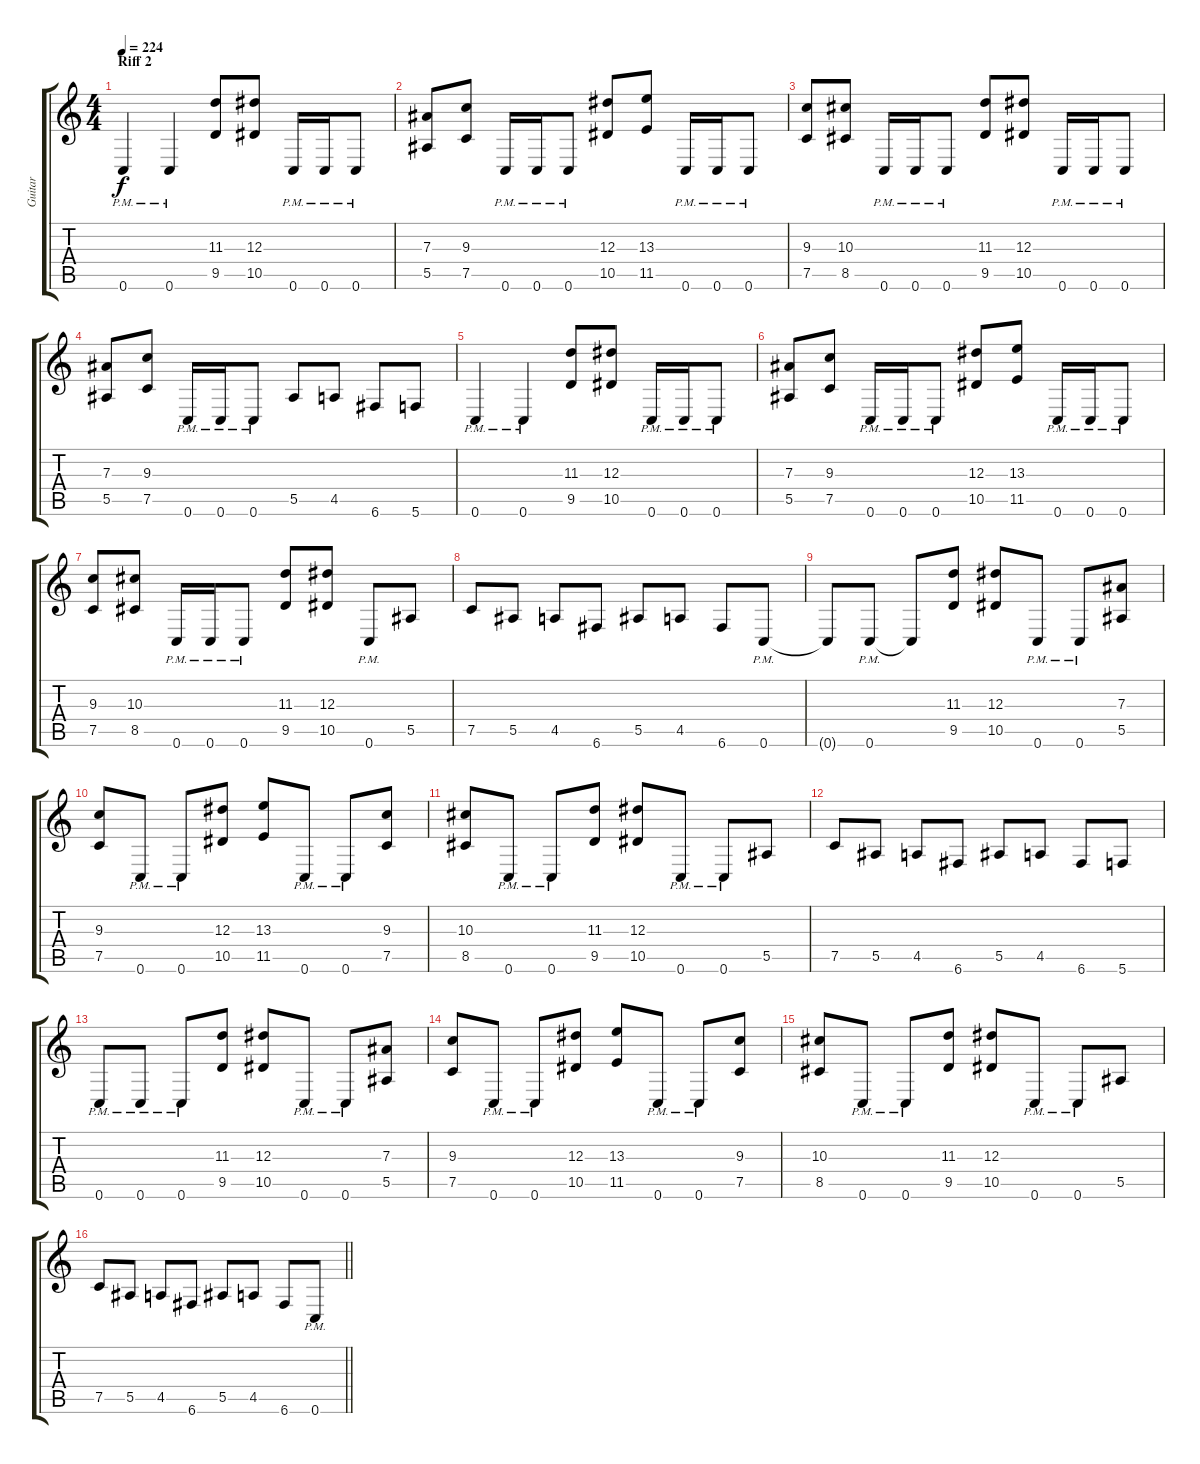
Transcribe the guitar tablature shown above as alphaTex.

\track ("Guitar" "Guitar") {instrument distortionguitar}
\staff {score tabs}
\tuning (C4 G3 Eb3 Bb2 F2 C2) {hide}
\ts (4 4)
\section ("" "Riff 2")
\tempo 224
\clef g2
\ks c
0.6{pm}.4{dy f} 0.6{pm}.4 (11.3 9.5).8 (12.3 10.5).8 0.6{pm}.16 0.6{pm}.16 0.6{pm}.8 |
(7.3 5.5).8 (9.3 7.5).8 0.6{pm}.16 0.6{pm}.16 0.6{pm}.8 (12.3 10.5).8 (13.3 11.5).8 0.6{pm}.16 0.6{pm}.16 0.6{pm}.8 |
(9.3 7.5).8 (10.3 8.5).8 0.6{pm}.16 0.6{pm}.16 0.6{pm}.8 (11.3 9.5).8 (12.3 10.5).8 0.6{pm}.16 0.6{pm}.16 0.6{pm}.8 |
(7.3 5.5).8 (9.3 7.5).8 0.6{pm}.16 0.6{pm}.16 0.6{pm}.8 5.5.8 4.5.8 6.6.8 5.6.8 |
0.6{pm}.4 0.6{pm}.4 (11.3 9.5).8 (12.3 10.5).8 0.6{pm}.16 0.6{pm}.16 0.6{pm}.8 |
(7.3 5.5).8 (9.3 7.5).8 0.6{pm}.16 0.6{pm}.16 0.6{pm}.8 (12.3 10.5).8 (13.3 11.5).8 0.6{pm}.16 0.6{pm}.16 0.6{pm}.8 |
(9.3 7.5).8 (10.3 8.5).8 0.6{pm}.16 0.6{pm}.16 0.6{pm}.8 (11.3 9.5).8 (12.3 10.5).8 0.6{pm}.8 5.5.8 |
7.5.8 5.5.8 4.5.8 6.6.8 5.5.8 4.5.8 6.6.8 0.6{pm}.8 |
0.6{t}.8 0.6{pm}.8 0.6{t}.8 (11.3 9.5).8 (12.3 10.5).8 0.6{pm}.8 0.6{pm}.8 (7.3 5.5).8 |
(9.3 7.5).8 0.6{pm}.8 0.6{pm}.8 (12.3 10.5).8 (13.3 11.5).8 0.6{pm}.8 0.6{pm}.8 (9.3 7.5).8 |
(10.3 8.5).8 0.6{pm}.8 0.6{pm}.8 (11.3 9.5).8 (12.3 10.5).8 0.6{pm}.8 0.6{pm}.8 5.5.8 |
7.5.8 5.5.8 4.5.8 6.6.8 5.5.8 4.5.8 6.6.8 5.6.8 |
0.6{pm}.8 0.6{pm}.8 0.6{pm}.8 (11.3 9.5).8 (12.3 10.5).8 0.6{pm}.8 0.6{pm}.8 (7.3 5.5).8 |
(9.3 7.5).8 0.6{pm}.8 0.6{pm}.8 (12.3 10.5).8 (13.3 11.5).8 0.6{pm}.8 0.6{pm}.8 (9.3 7.5).8 |
(10.3 8.5).8 0.6{pm}.8 0.6{pm}.8 (11.3 9.5).8 (12.3 10.5).8 0.6{pm}.8 0.6{pm}.8 5.5.8 |
\barLineRight lightlight
7.5.8 5.5.8 4.5.8 6.6.8 5.5.8 4.5.8 6.6.8 0.6{pm}.8
